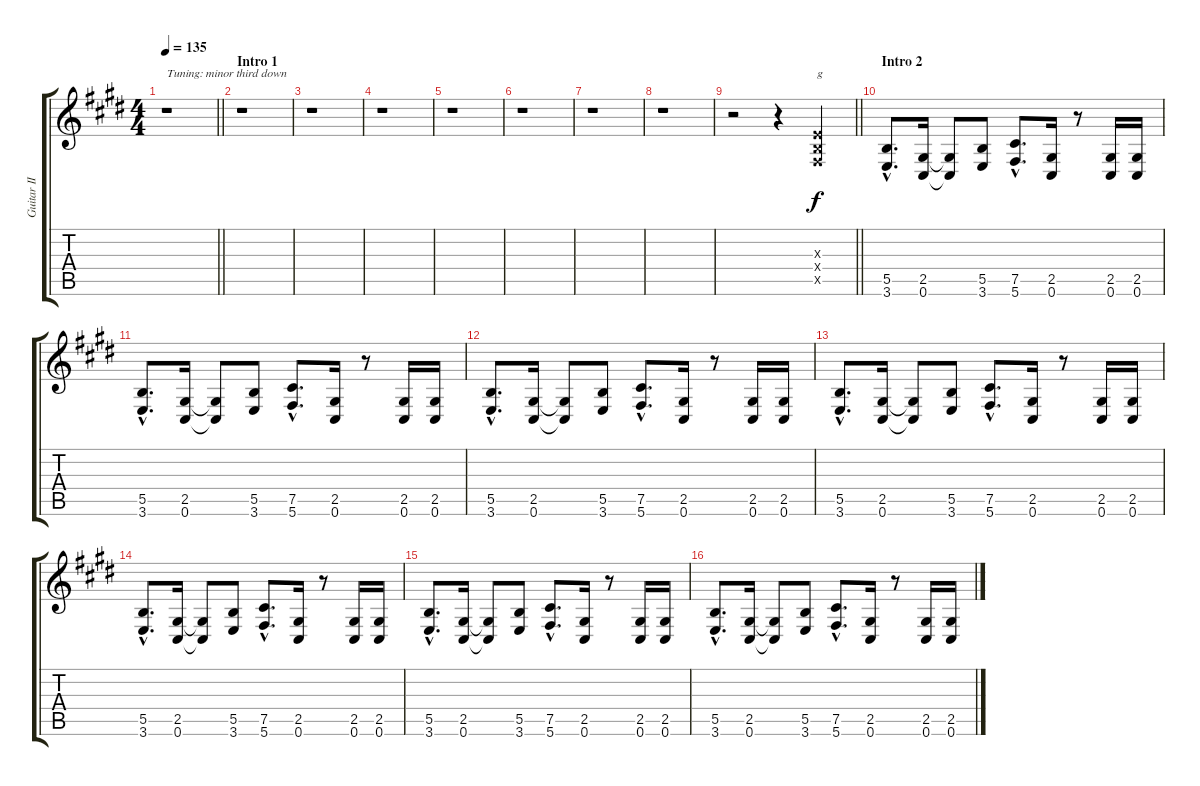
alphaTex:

\track ("Guitar II" "Guitar II") {instrument distortionguitar}
\staff {score tabs}
\tuning (Db4 Ab3 E3 B2 Gb2 Db2) {hide}
\ts (4 4)
\tempo 135
\clef g2
\barLineRight lightlight
\ks c#minor
r.1{txt "Tuning: minor third down" dy f instrument distortionguitar} |
\section ("" "Intro 1")
r.1 |
r.1 |
r.1 |
r.1 |
r.1 |
r.1 |
r.1 |
\barLineRight lightlight
r.2 r.4 (0.3{x} 0.4{x} 0.5{x}).4{txt "g"} |
\section ("" "Intro 2")
(5.5{hac} 3.6{hac}).8{d} (2.5 0.6).16 (2.5{t} 0.6{t}).8 (5.5 3.6).8 (7.5{hac} 5.6{hac}).8{d} (2.5 0.6).16 r.8 (2.5 0.6).16 (2.5 0.6).16 |
(5.5{hac} 3.6{hac}).8{d} (2.5 0.6).16 (2.5{t} 0.6{t}).8 (5.5 3.6).8 (7.5{hac} 5.6{hac}).8{d} (2.5 0.6).16 r.8 (2.5 0.6).16 (2.5 0.6).16 |
(5.5{hac} 3.6{hac}).8{d} (2.5 0.6).16 (2.5{t} 0.6{t}).8 (5.5 3.6).8 (7.5{hac} 5.6{hac}).8{d} (2.5 0.6).16 r.8 (2.5 0.6).16 (2.5 0.6).16 |
(5.5{hac} 3.6{hac}).8{d} (2.5 0.6).16 (2.5{t} 0.6{t}).8 (5.5 3.6).8 (7.5{hac} 5.6{hac}).8{d} (2.5 0.6).16 r.8 (2.5 0.6).16 (2.5 0.6).16 |
(5.5{hac} 3.6{hac}).8{d} (2.5 0.6).16 (2.5{t} 0.6{t}).8 (5.5 3.6).8 (7.5{hac} 5.6{hac}).8{d} (2.5 0.6).16 r.8 (2.5 0.6).16 (2.5 0.6).16 |
(5.5{hac} 3.6{hac}).8{d} (2.5 0.6).16 (2.5{t} 0.6{t}).8 (5.5 3.6).8 (7.5{hac} 5.6{hac}).8{d} (2.5 0.6).16 r.8 (2.5 0.6).16 (2.5 0.6).16 |
(5.5{hac} 3.6{hac}).8{d} (2.5 0.6).16 (2.5{t} 0.6{t}).8 (5.5 3.6).8 (7.5{hac} 5.6{hac}).8{d} (2.5 0.6).16 r.8 (2.5 0.6).16 (2.5 0.6).16
